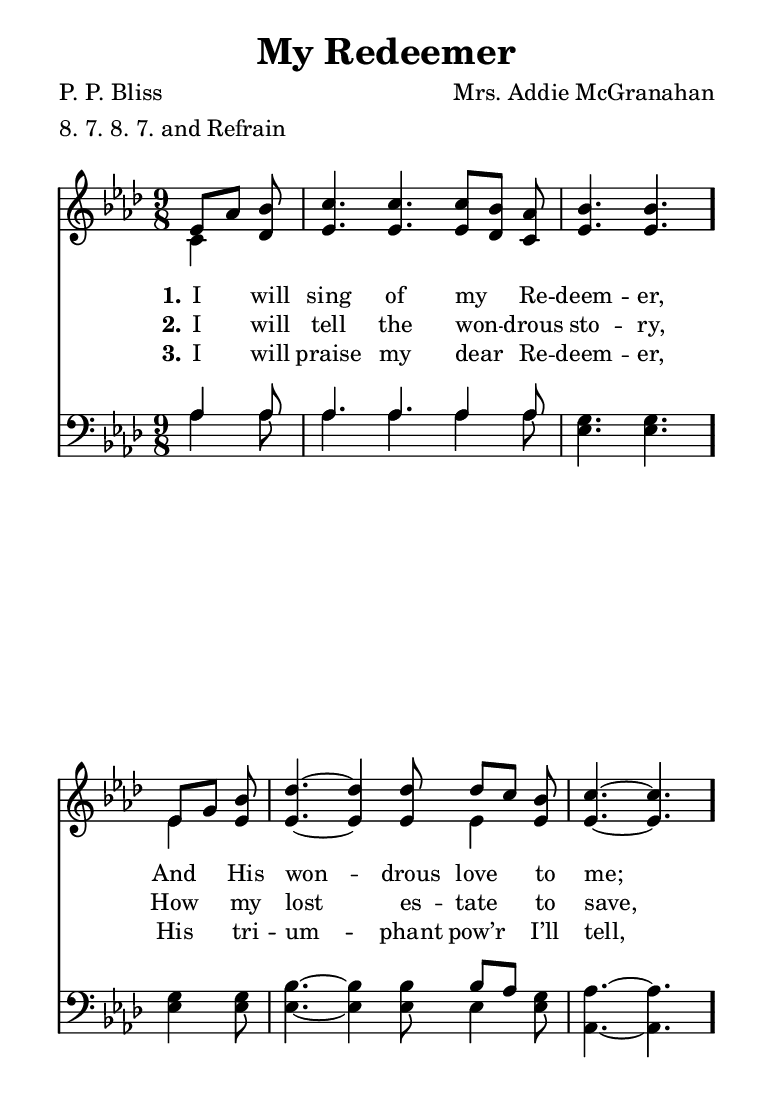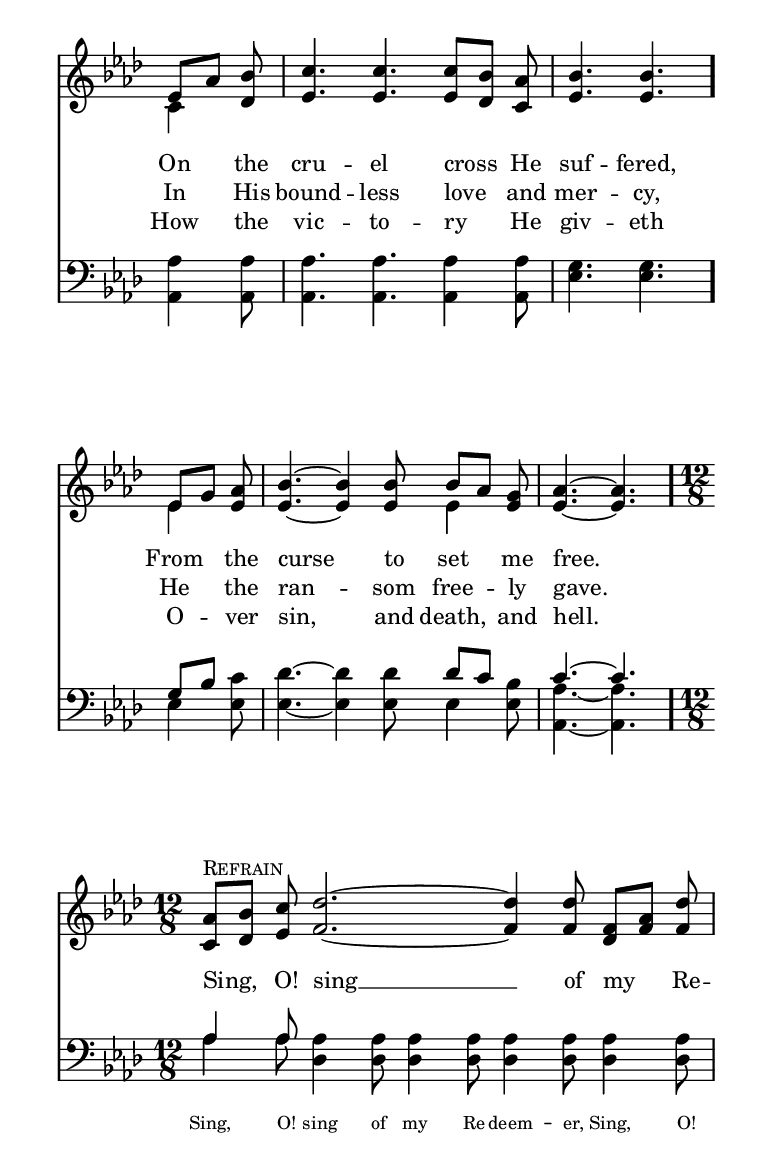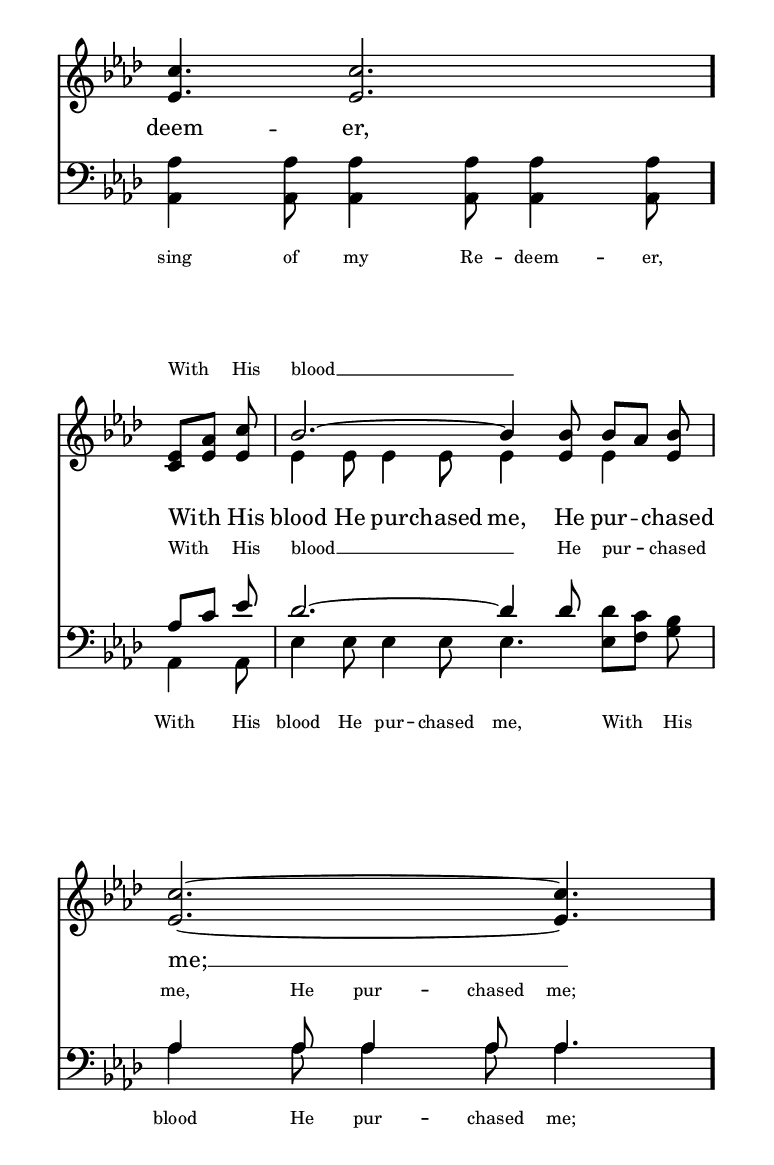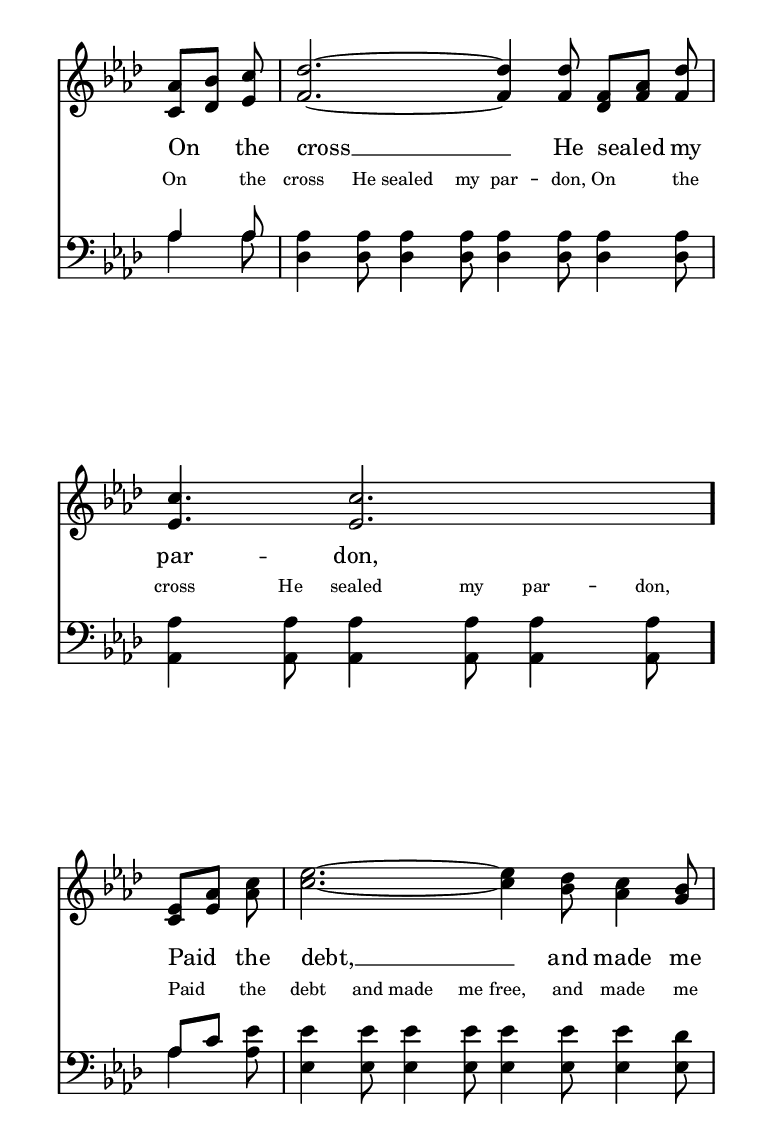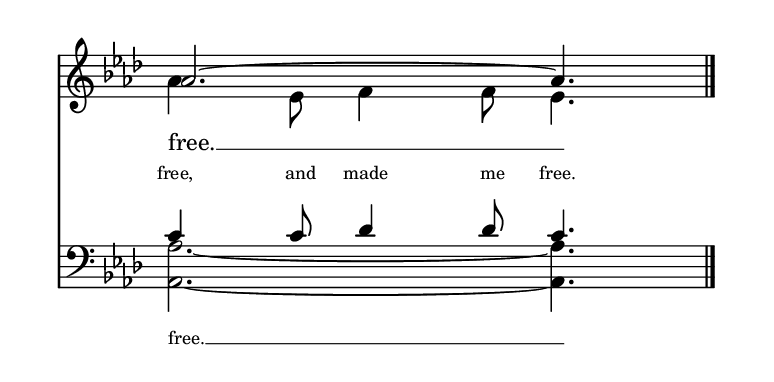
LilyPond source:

\include "common/global.ily"
\paper {
  \include "common/paper.ily"
  %ragged-bottom = ##t
  ragged-last-bottom = ##t
  systems-per-page = ##f
  page-count = #(cond (is-eogsized 2) (#t #f))
}

\header{
  hymnnumber = "23"
  title = "My Redeemer"
  tunename = ""
  meter = "8. 7. 8. 7. and Refrain"
  poet = "P. P. Bliss"
  composer = "Mrs. Addie McGranahan"
  %copyright = ""
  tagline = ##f
}

% for fermata in MIDI
ta = { \tempo 4=80 }
tb = { \tempo 4=40 }

patternAA = { c8[ c8] c8 | c4. c4. c8[ c8] c8         | c4. c4.         }
patternAB = { c4      c8 | c4. c4. c8[ c8] c8         | c4. c4.         }
patternAC = { c4      c8 | c4. c4. c4      c8         | c4. c4.         }
patternAD = { c8[ c8] c8 | c4. ~ c4 c8 c8[ c8] c8     | c4. ~ c4.       }
patternAE = { c4      c8 | c4. ~ c4 c8 c4      c8     | c4. ~ c4.       }
patternAF = { c4      c8 | c4. ~ c4 c8 c8[ c8] c8     | c4. ~ c4.       }

patternBA = { c8[ c8] c8 | c2. ~ c4 c8 c8[ c8] c8     | c4. c2.         }
patternBB = { c8[ c8] c8 | c2. ~ c4 c8 c8[ c8] c8     | c2. ~ c4.       }
patternBC = { c8[ c8] c8 | c4 c8 c4 c8 c4 c8 c4 c8    | c2. ~ c4.       }
patternBD = { c8[ c8] c8 | c2. ~ c4 c8 c4 c8          | c2. ~ c4.       }
patternBE = { c8[ c8] c8 | c2. ~ c4 c8 c4 c8          | c4 c8 c4 c8 c4. }

patternCA = { c4 c8      }
patternCB = { c8[ c8] c8 | c2. ~ c4 c8 c8[ c8] c8     | c4 c8 c4 c8 c4. }
patternCC = { c4 c8      | c4 c8 c4 c8 c4. c8[ c8] c8 | c4 c8 c4 c8 c4. }
patternCD = { c8[ c8] c8 | c4 c8 c4 c8 c4 c8 c4 c8    | c4 c8 c4 c8 c4. }
patternCE = { c4 c8      | c4 c8 c4 c8 c4 c8 c4 c8    | c2. ~ c4.       }

global = {
  \include "common/overrides.ily"
  \override Staff.TimeSignature.style = #'numbered
  \time 9/8
  \override Score.MetronomeMark.transparent = ##t % hide all fermata changes too
  \ta
  \key aes \major
  \partial 4.
  \autoBeamOff
}

notesSoprano = {
\global
\relative c' {

  \changePitch \patternAA { ees aes bes  | c c c bes aes           | bes bes }
  \changePitch \patternAD { ees, g bes   | des des des des c bes   | c c     }
  \changePitch \patternAA { ees, aes bes | c c c bes aes           | bes bes }
  \changePitch \patternAD { ees, g aes   | bes bes bes bes aes g   | aes aes }

  << s^\markup { \small \caps "Refrain"  }
  \time 12/8
  \set Timing.measurePosition = #(ly:make-moment -3 8)
  \changePitch \patternBA { aes bes c    | des des des f, aes des  | c c     } >>
  \changePitch \patternBB { ees, aes c   | bes bes bes bes aes bes | c c     }
  \changePitch \patternBA { aes bes c    | des des des f, aes des  | c c     }
  \changePitch \patternBD { ees, aes c   | ees ees des c bes       | aes aes }

  \bar "|."

}
}

notesAlto = {
\global
\relative e' {

  \changePitch \patternAB { c des     | ees ees ees des c               | ees ees         }
  \changePitch \patternAE { ees ees   | ees ees ees ees ees             | ees ees         }
  \changePitch \patternAB { c des     | ees ees ees des c               | ees ees         }
  \changePitch \patternAE { ees ees   | ees ees ees ees ees             | ees ees         }

  \changePitch \patternBA { c des ees | f f f des f f                   | ees ees         }
  \changePitch \patternBC { c ees ees | ees ees ees ees ees ees ees ees | ees ees         }
  \changePitch \patternBA { c des ees | f f f des f f                   | ees ees         }
  \changePitch \patternBE { c ees aes | c c bes aes g                   | aes ees f f ees }

}
}

notesTenor = {
\global
\relative a {

  \changePitch \patternAC { aes aes   | aes aes aes aes                 | g g                     }
  \changePitch \patternAF { g g       | bes bes bes bes aes g           | aes aes                 }
  \changePitch \patternAC { aes aes   | aes aes aes aes                 | g g                     }
  \changePitch \patternAD { g bes c   | des des des des c bes           | c c                     }

  \changePitch \patternCA { aes aes   | aes aes aes aes aes aes aes aes | aes aes aes aes aes aes }
  \changePitch \patternCB { aes c ees | des des des des c bes           | aes aes aes aes aes     }
  \changePitch \patternCA { aes aes   | aes aes aes aes aes aes aes aes | aes aes aes aes aes aes }
  \changePitch \patternCD { aes c ees | ees ees ees ees ees ees ees des | c c des des c           }

}
}

notesBass = {
\global
\relative f {

  \changePitch \patternAC { aes aes  | aes aes aes aes                  | ees ees                   }
  \changePitch \patternAE { ees ees  | ees ees ees ees ees              | aes, aes                  }
  \changePitch \patternAC { aes aes  | aes aes aes aes                  | ees' ees                  }
  \changePitch \patternAE { ees ees  | ees ees ees ees ees              | < aes aes, > < aes aes, > }

  \changePitch \patternCA { aes aes  | des, des des des des des des des | aes aes aes aes aes aes   }
  \changePitch \patternCC { aes aes  | ees' ees ees ees ees ees f g     | aes aes aes aes aes       }
  \changePitch \patternCA { aes aes  | des, des des des des des des des | aes aes aes aes aes aes   }
  \changePitch \patternCE { aes' aes | ees ees ees ees ees ees ees ees  | < aes aes, > < aes aes, > }

}
}

SopranoRefrainA = \lyricmode {

\override LyricText.font-size = #-2
\repeat unfold 38 { \skip 4 }
With His blood __

}

SopranoRefrainB = \lyricmode {

\repeat unfold 53 { \skip 4 }
Paid the debt, __ and made me free. __ \bar "." \break

}

% Also lead (soprano) for most of it (second line of refrain excepted)
% The alto also deviates from this on the fourth line of the refrain, but it is
% probably easier to divide them this way than an unanalysed alternative.
AltoRefrain = \lyricmode {

Sing, O! sing __ of my Re -- deem -- er, \bar "." \break
With His blood He pur -- chased me, He pur -- chased me; __ \bar "." \break
\pageBreak
On the cross __ He sealed my par -- don, \bar "." \break
%Paid the debt, __ and made me free. __ \bar "." \break

}

% This refrain not used in layout, just for lyrics extraction
RefrainA = \lyricmode {

Sing, O! sing of my Re -- deem -- er,
With His blood He pur -- chased me, He pur -- chased me;
On the cross He sealed my par -- don,
Paid the debt, and made me free.

}

TenorRefrain = \lyricmode {

\override LyricText.font-size = #-2
\repeat unfold 46 { \skip 4 }
With His blood __ He pur -- chased me, He pur -- chased me;
On the cross He sealed my par -- don, On the cross He sealed my par -- don,
Paid the debt and made me free, and made me free, and made me free.

}

BassRefrain = \lyricmode {

\override LyricText.font-size = #-2
\repeat unfold 30 { \skip 4 }
Sing, O! sing of my Re -- deem -- er, Sing, O! sing of my Re -- deem -- er,
With His blood He pur -- chased me, With His blood He pur -- chased me;
\repeat unfold 26 { \skip 4 }
free. __

}

wordsA = \lyricmode {
\set stanza = "1."

I will sing of my Re -- deem -- er, \bar "."
And His won -- drous love to me; \bar "." \break
On the cru -- el cross He suf -- fered, \bar "."
From the curse to set me free. \bar "." \break

}

wordsB = \lyricmode {
\set stanza = "2."

I will tell the won -- drous sto -- ry,
How my lost es -- tate to save,
In His bound -- less love and mer -- cy,
He the ran -- som free -- ly gave.

{ { \AltoRefrain } }

}

wordsC = \lyricmode {
\set stanza = "3."

I will praise my dear Re -- deem -- er,
His tri -- um -- phant pow’r I’ll tell,
How the vic -- to -- ry He giv -- eth
O -- ver sin, and death, and hell.

}

\score {
  \context ChoirStaff <<
    \context Staff = upper <<
      \set Staff.autoBeaming = ##f
      \set ChoirStaff.systemStartDelimiter = #'SystemStartBar
      \set ChoirStaff.printPartCombineTexts = ##f
      \partcombine #'(2 . 9) \notesSoprano \notesAlto
      \context NullVoice = sopranos { \voiceOne << \notesSoprano >> }
      \context NullVoice = altos { \voiceTwo << \notesAlto >> }
	  % Synch to altos for convenience
      \context Lyrics = one   \lyricsto altos \wordsA
      \context Lyrics = two   \lyricsto altos \wordsB
      \context Lyrics = three \lyricsto altos \wordsC
    >>
	\new Lyrics \with { alignAboveContext = upper } \lyricsto sopranos \SopranoRefrainA
	\new Lyrics \with { alignBelowContext = upper } \lyricsto sopranos \SopranoRefrainB
    \context Staff = men <<
      \set Staff.autoBeaming = ##f
      \clef bass
      \set ChoirStaff.printPartCombineTexts = ##f
      \partcombine #'(2 . 9) \notesTenor \notesBass
      \context NullVoice = tenors { \voiceOne << \notesTenor >> }
      \context NullVoice = basses { \voiceTwo << \notesBass >> }
    >>
	\new Lyrics \with { alignAboveContext = men } \lyricsto tenors \TenorRefrain
	\new Lyrics \with { alignBelowContext = men } \lyricsto basses \BassRefrain
  >>
  \layout {
    \include "common/layout.ily"
  }
  \midi{
    \include "common/midi.ily"
  }
}

\version "2.19.49"  % necessary for upgrading to future LilyPond versions.

% vi:set et ts=2 sw=2 ai nocindent syntax=lilypond:
